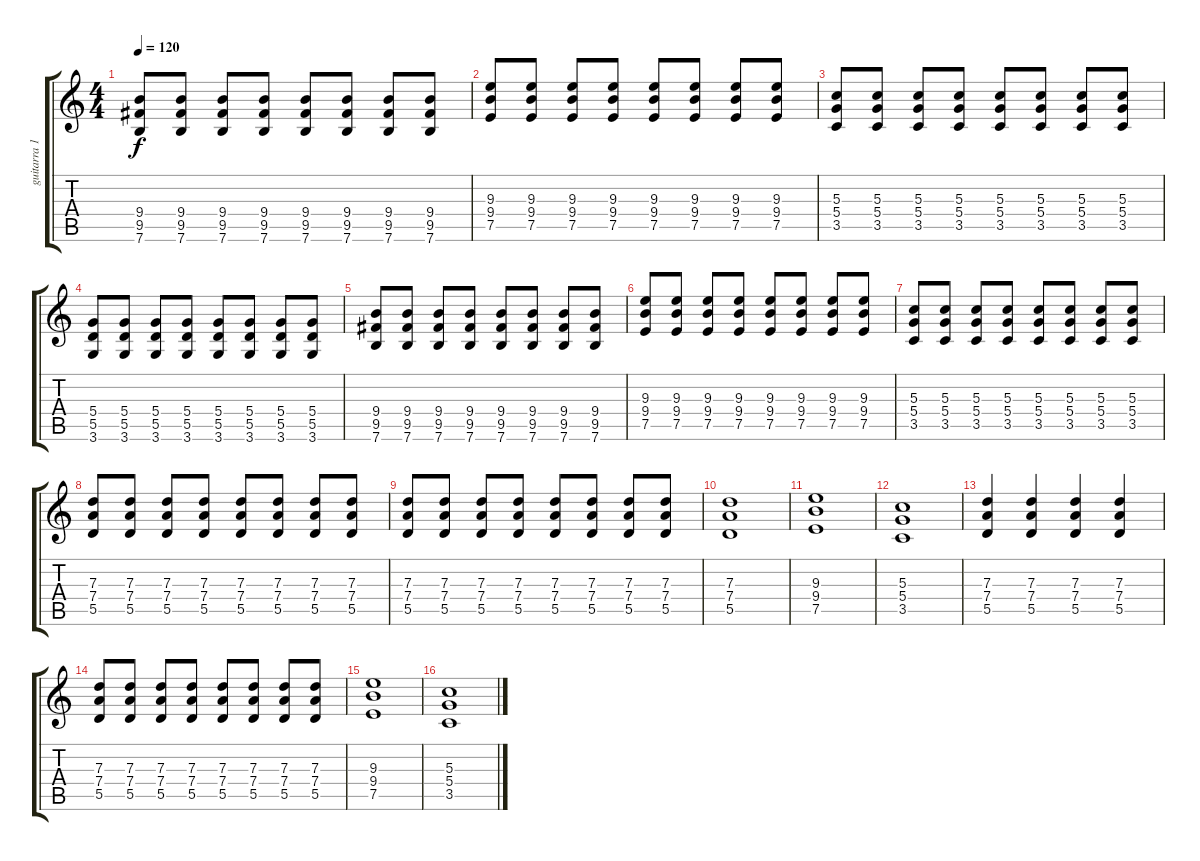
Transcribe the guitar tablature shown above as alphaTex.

\track ("guitarra 1" "guitarra 1") {instrument overdrivenguitar}
\staff {score tabs}
\tuning (E4 B3 G3 D3 A2 E2) {hide}
\ts (4 4)
\tempo 120
\clef g2
\ks c
(9.4 9.5 7.6).8{dy f} (9.4 9.5 7.6).8 (9.4 9.5 7.6).8 (9.4 9.5 7.6).8 (9.4 9.5 7.6).8 (9.4 9.5 7.6).8 (9.4 9.5 7.6).8 (9.4 9.5 7.6).8 |
(9.3 9.4 7.5).8 (9.3 9.4 7.5).8 (9.3 9.4 7.5).8 (9.3 9.4 7.5).8 (9.3 9.4 7.5).8 (9.3 9.4 7.5).8 (9.3 9.4 7.5).8 (9.3 9.4 7.5).8 |
(5.3 5.4 3.5).8 (5.3 5.4 3.5).8 (5.3 5.4 3.5).8 (5.3 5.4 3.5).8 (5.3 5.4 3.5).8 (5.3 5.4 3.5).8 (5.3 5.4 3.5).8 (5.3 5.4 3.5).8 |
(5.4 5.5 3.6).8 (5.4 5.5 3.6).8 (5.4 5.5 3.6).8 (5.4 5.5 3.6).8 (5.4 5.5 3.6).8 (5.4 5.5 3.6).8 (5.4 5.5 3.6).8 (5.4 5.5 3.6).8 |
(9.4 9.5 7.6).8 (9.4 9.5 7.6).8 (9.4 9.5 7.6).8 (9.4 9.5 7.6).8 (9.4 9.5 7.6).8 (9.4 9.5 7.6).8 (9.4 9.5 7.6).8 (9.4 9.5 7.6).8 |
(9.3 9.4 7.5).8 (9.3 9.4 7.5).8 (9.3 9.4 7.5).8 (9.3 9.4 7.5).8 (9.3 9.4 7.5).8 (9.3 9.4 7.5).8 (9.3 9.4 7.5).8 (9.3 9.4 7.5).8 |
(5.3 5.4 3.5).8 (5.3 5.4 3.5).8 (5.3 5.4 3.5).8 (5.3 5.4 3.5).8 (5.3 5.4 3.5).8 (5.3 5.4 3.5).8 (5.3 5.4 3.5).8 (5.3 5.4 3.5).8 |
(7.3 7.4 5.5).8 (7.3 7.4 5.5).8 (7.3 7.4 5.5).8 (7.3 7.4 5.5).8 (7.3 7.4 5.5).8 (7.3 7.4 5.5).8 (7.3 7.4 5.5).8 (7.3 7.4 5.5).8 |
(7.3 7.4 5.5).8 (7.3 7.4 5.5).8 (7.3 7.4 5.5).8 (7.3 7.4 5.5).8 (7.3 7.4 5.5).8 (7.3 7.4 5.5).8 (7.3 7.4 5.5).8 (7.3 7.4 5.5).8 |
(7.3 7.4 5.5).1 |
(9.3 9.4 7.5).1 |
(5.3 5.4 3.5).1 |
(7.3 7.4 5.5).4 (7.3 7.4 5.5).4 (7.3 7.4 5.5).4 (7.3 7.4 5.5).4 |
(7.3 7.4 5.5).8 (7.3 7.4 5.5).8 (7.3 7.4 5.5).8 (7.3 7.4 5.5).8 (7.3 7.4 5.5).8 (7.3 7.4 5.5).8 (7.3 7.4 5.5).8 (7.3 7.4 5.5).8 |
(9.3 9.4 7.5).1 |
(5.3 5.4 3.5).1
